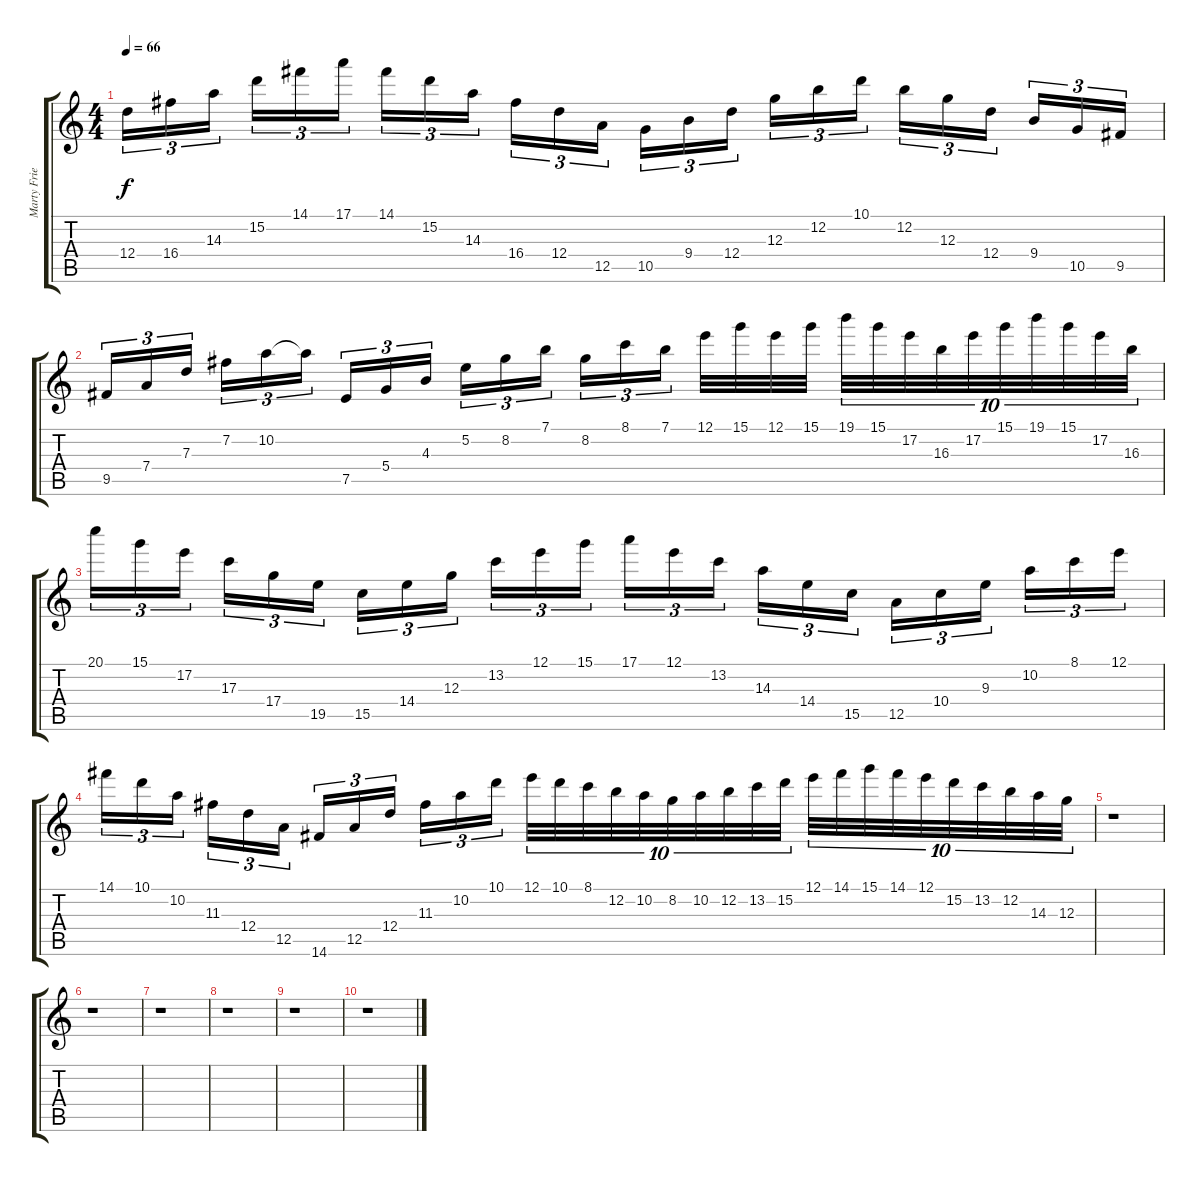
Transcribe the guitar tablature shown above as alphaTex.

\track ("Marty Friedman" "Marty Frie") {instrument overdrivenguitar}
\staff {score tabs}
\tuning (E4 B3 G3 D3 A2 E2) {hide}
\ts (4 4)
\tempo 66
\clef g2
\ks c
12.4.16{tu (3 2) dy f} 16.4.16{tu (3 2)} 14.3.16{tu (3 2)} 15.2.16{tu (3 2)} 14.1.16{tu (3 2)} 17.1.16{tu (3 2)} 14.1.16{tu (3 2)} 15.2.16{tu (3 2)} 14.3.16{tu (3 2)} 16.4.16{tu (3 2)} 12.4.16{tu (3 2)} 12.5.16{tu (3 2)} 10.5.16{tu (3 2)} 9.4.16{tu (3 2)} 12.4.16{tu (3 2)} 12.3.16{tu (3 2)} 12.2.16{tu (3 2)} 10.1.16{tu (3 2)} 12.2.16{tu (3 2)} 12.3.16{tu (3 2)} 12.4.16{tu (3 2)} 9.4.16{tu (3 2)} 10.5.16{tu (3 2)} 9.5.16{tu (3 2)} |
9.5.16{tu (3 2)} 7.4.16{tu (3 2)} 7.3.16{tu (3 2)} 7.2.16{tu (3 2)} 10.2.16{tu (3 2)} 10.2{t}.16{tu (3 2)} 7.5.16{tu (3 2)} 5.4.16{tu (3 2)} 4.3.16{tu (3 2)} 5.2.16{tu (3 2)} 8.2.16{tu (3 2)} 7.1.16{tu (3 2)} 8.2.16{tu (3 2)} 8.1.16{tu (3 2)} 7.1.16{tu (3 2)} 12.1.32 15.1.32 12.1.32 15.1.32 19.1.32{tu (10 8)} 15.1.32{tu (10 8)} 17.2.32{tu (10 8)} 16.3.32{tu (10 8)} 17.2.32{tu (10 8)} 15.1.32{tu (10 8)} 19.1.32{tu (10 8)} 15.1.32{tu (10 8)} 17.2.32{tu (10 8)} 16.3.32{tu (10 8)} |
20.1.16{tu (3 2)} 15.1.16{tu (3 2)} 17.2.16{tu (3 2)} 17.3.16{tu (3 2)} 17.4.16{tu (3 2)} 19.5.16{tu (3 2)} 15.5.16{tu (3 2)} 14.4.16{tu (3 2)} 12.3.16{tu (3 2)} 13.2.16{tu (3 2)} 12.1.16{tu (3 2)} 15.1.16{tu (3 2)} 17.1.16{tu (3 2)} 12.1.16{tu (3 2)} 13.2.16{tu (3 2)} 14.3.16{tu (3 2)} 14.4.16{tu (3 2)} 15.5.16{tu (3 2)} 12.5.16{tu (3 2)} 10.4.16{tu (3 2)} 9.3.16{tu (3 2)} 10.2.16{tu (3 2)} 8.1.16{tu (3 2)} 12.1.16{tu (3 2)} |
14.1.16{tu (3 2)} 10.1.16{tu (3 2)} 10.2.16{tu (3 2)} 11.3.16{tu (3 2)} 12.4.16{tu (3 2)} 12.5.16{tu (3 2)} 14.6.16{tu (3 2)} 12.5.16{tu (3 2)} 12.4.16{tu (3 2)} 11.3.16{tu (3 2)} 10.2.16{tu (3 2)} 10.1.16{tu (3 2)} 12.1.32{tu (10 8)} 10.1.32{tu (10 8)} 8.1.32{tu (10 8)} 12.2.32{tu (10 8)} 10.2.32{tu (10 8)} 8.2.32{tu (10 8)} 10.2.32{tu (10 8)} 12.2.32{tu (10 8)} 13.2.32{tu (10 8)} 15.2.32{tu (10 8)} 12.1.32{tu (10 8)} 14.1.32{tu (10 8)} 15.1.32{tu (10 8)} 14.1.32{tu (10 8)} 12.1.32{tu (10 8)} 15.2.32{tu (10 8)} 13.2.32{tu (10 8)} 12.2.32{tu (10 8)} 14.3.32{tu (10 8)} 12.3.32{tu (10 8)} |
r.1 |
r.1 |
r.1 |
r.1 |
r.1 |
r.1
